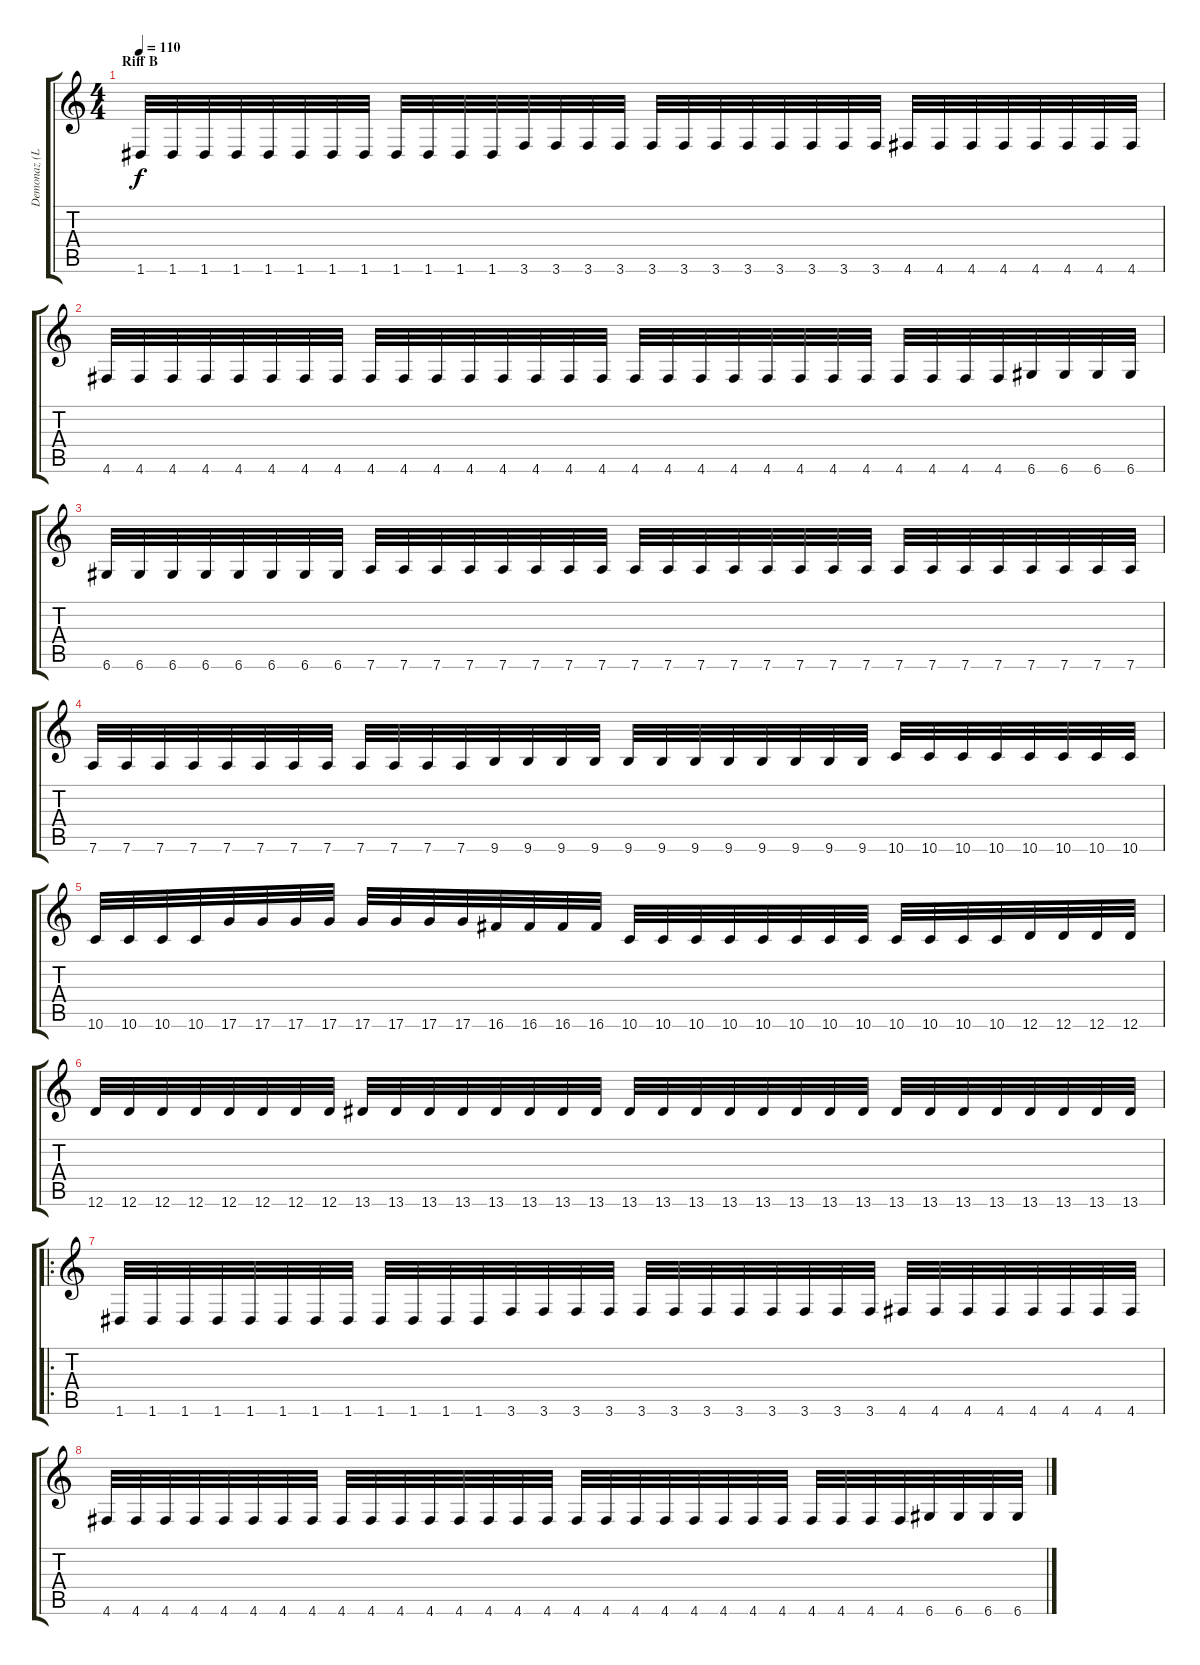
\track ("Demonaz (Left)" "Demonaz (L") {instrument overdrivenguitar}
\staff {score tabs}
\tuning (D4 A3 F3 C3 G2 D2) {hide}
\ts (4 4)
\section ("" "Riff B")
\tempo 110
\clef g2
\ks c
1.6.32{dy f} 1.6.32 1.6.32 1.6.32 1.6.32 1.6.32 1.6.32 1.6.32 1.6.32 1.6.32 1.6.32 1.6.32 3.6.32 3.6.32 3.6.32 3.6.32 3.6.32 3.6.32 3.6.32 3.6.32 3.6.32 3.6.32 3.6.32 3.6.32 4.6.32 4.6.32 4.6.32 4.6.32 4.6.32 4.6.32 4.6.32 4.6.32 |
4.6.32 4.6.32 4.6.32 4.6.32 4.6.32 4.6.32 4.6.32 4.6.32 4.6.32 4.6.32 4.6.32 4.6.32 4.6.32 4.6.32 4.6.32 4.6.32 4.6.32 4.6.32 4.6.32 4.6.32 4.6.32 4.6.32 4.6.32 4.6.32 4.6.32 4.6.32 4.6.32 4.6.32 6.6.32 6.6.32 6.6.32 6.6.32 |
6.6.32 6.6.32 6.6.32 6.6.32 6.6.32 6.6.32 6.6.32 6.6.32 7.6.32 7.6.32 7.6.32 7.6.32 7.6.32 7.6.32 7.6.32 7.6.32 7.6.32 7.6.32 7.6.32 7.6.32 7.6.32 7.6.32 7.6.32 7.6.32 7.6.32 7.6.32 7.6.32 7.6.32 7.6.32 7.6.32 7.6.32 7.6.32 |
7.6.32 7.6.32 7.6.32 7.6.32 7.6.32 7.6.32 7.6.32 7.6.32 7.6.32 7.6.32 7.6.32 7.6.32 9.6.32 9.6.32 9.6.32 9.6.32 9.6.32 9.6.32 9.6.32 9.6.32 9.6.32 9.6.32 9.6.32 9.6.32 10.6.32 10.6.32 10.6.32 10.6.32 10.6.32 10.6.32 10.6.32 10.6.32 |
10.6.32 10.6.32 10.6.32 10.6.32 17.6.32 17.6.32 17.6.32 17.6.32 17.6.32 17.6.32 17.6.32 17.6.32 16.6.32 16.6.32 16.6.32 16.6.32 10.6.32 10.6.32 10.6.32 10.6.32 10.6.32 10.6.32 10.6.32 10.6.32 10.6.32 10.6.32 10.6.32 10.6.32 12.6.32 12.6.32 12.6.32 12.6.32 |
12.6.32 12.6.32 12.6.32 12.6.32 12.6.32 12.6.32 12.6.32 12.6.32 13.6.32 13.6.32 13.6.32 13.6.32 13.6.32 13.6.32 13.6.32 13.6.32 13.6.32 13.6.32 13.6.32 13.6.32 13.6.32 13.6.32 13.6.32 13.6.32 13.6.32 13.6.32 13.6.32 13.6.32 13.6.32 13.6.32 13.6.32 13.6.32 |
\ro
1.6.32 1.6.32 1.6.32 1.6.32 1.6.32 1.6.32 1.6.32 1.6.32 1.6.32 1.6.32 1.6.32 1.6.32 3.6.32 3.6.32 3.6.32 3.6.32 3.6.32 3.6.32 3.6.32 3.6.32 3.6.32 3.6.32 3.6.32 3.6.32 4.6.32 4.6.32 4.6.32 4.6.32 4.6.32 4.6.32 4.6.32 4.6.32 |
4.6.32 4.6.32 4.6.32 4.6.32 4.6.32 4.6.32 4.6.32 4.6.32 4.6.32 4.6.32 4.6.32 4.6.32 4.6.32 4.6.32 4.6.32 4.6.32 4.6.32 4.6.32 4.6.32 4.6.32 4.6.32 4.6.32 4.6.32 4.6.32 4.6.32 4.6.32 4.6.32 4.6.32 6.6.32 6.6.32 6.6.32 6.6.32
